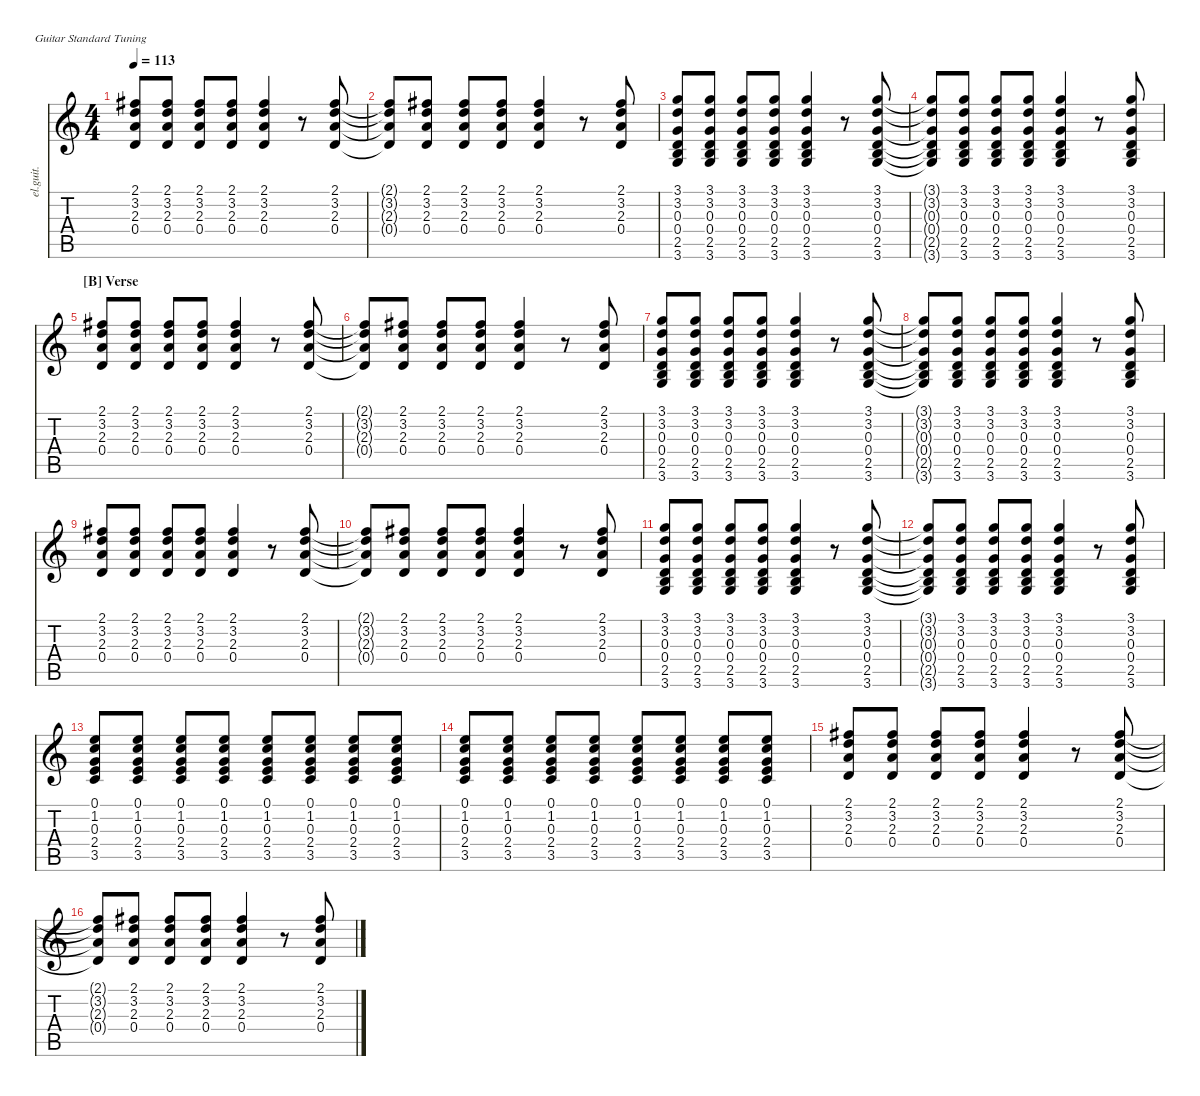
\defaultSystemsLayout 4
\hideDynamics
\bracketExtendMode nobrackets
\otherSystemsTrackNameOrientation horizontal
\track ("Clean Guitar" "el.guit.") {instrument electricguitarclean}
\staff {score tabs}
\tuning (E4 B3 G3 D3 A2 E2)
\ts (4 4)
\tempo 113
\clef g2
\ks c
(0.4 2.3 3.2 2.1).8{dy mf} (0.4 2.3 3.2 2.1).8 (0.4 2.3 3.2 2.1).8 (0.4 2.3 3.2 2.1).8 (0.4 2.3 3.2 2.1).4 r.8 (0.4 2.3 3.2 2.1).8 |
(0.4{t} 2.3{t} 3.2{t} 2.1{t}).8 (0.4 2.3 3.2 2.1).8 (0.4 2.3 3.2 2.1).8 (0.4 2.3 3.2 2.1).8 (0.4 2.3 3.2 2.1).4 r.8 (0.4 2.3 3.2 2.1).8 |
(0.4 0.3 3.2 3.1 3.6 2.5).8 (0.4 0.3 3.2 3.1 3.6 2.5).8 (0.4 0.3 3.2 3.1 3.6 2.5).8 (0.4 0.3 3.2 3.1 3.6 2.5).8 (0.4 0.3 3.2 3.1 3.6 2.5).4 r.8 (0.4 0.3 3.2 3.1 3.6 2.5).8 |
(0.4{t} 0.3{t} 3.2{t} 3.1{t} 3.6{t} 2.5{t}).8 (0.4 0.3 3.2 3.1 3.6 2.5).8 (0.4 0.3 3.2 3.1 3.6 2.5).8 (0.4 0.3 3.2 3.1 3.6 2.5).8 (0.4 0.3 3.2 3.1 3.6 2.5).4 r.8 (0.4 0.3 3.2 3.1 3.6 2.5).8 |
\section ("B" "Verse")
(0.4 2.3 3.2 2.1).8 (0.4 2.3 3.2 2.1).8 (0.4 2.3 3.2 2.1).8 (0.4 2.3 3.2 2.1).8 (0.4 2.3 3.2 2.1).4 r.8 (0.4 2.3 3.2 2.1).8 |
(0.4{t} 2.3{t} 3.2{t} 2.1{t}).8 (0.4 2.3 3.2 2.1).8 (0.4 2.3 3.2 2.1).8 (0.4 2.3 3.2 2.1).8 (0.4 2.3 3.2 2.1).4 r.8 (0.4 2.3 3.2 2.1).8 |
(0.4 0.3 3.2 3.1 3.6 2.5).8 (0.4 0.3 3.2 3.1 3.6 2.5).8 (0.4 0.3 3.2 3.1 3.6 2.5).8 (0.4 0.3 3.2 3.1 3.6 2.5).8 (0.4 0.3 3.2 3.1 3.6 2.5).4 r.8 (0.4 0.3 3.2 3.1 3.6 2.5).8 |
(0.4{t} 0.3{t} 3.2{t} 3.1{t} 3.6{t} 2.5{t}).8 (0.4 0.3 3.2 3.1 3.6 2.5).8 (0.4 0.3 3.2 3.1 3.6 2.5).8 (0.4 0.3 3.2 3.1 3.6 2.5).8 (0.4 0.3 3.2 3.1 3.6 2.5).4 r.8 (0.4 0.3 3.2 3.1 3.6 2.5).8 |
(0.4 2.3 3.2 2.1).8 (0.4 2.3 3.2 2.1).8 (0.4 2.3 3.2 2.1).8 (0.4 2.3 3.2 2.1).8 (0.4 2.3 3.2 2.1).4 r.8 (0.4 2.3 3.2 2.1).8 |
(0.4{t} 2.3{t} 3.2{t} 2.1{t}).8 (0.4 2.3 3.2 2.1).8 (0.4 2.3 3.2 2.1).8 (0.4 2.3 3.2 2.1).8 (0.4 2.3 3.2 2.1).4 r.8 (0.4 2.3 3.2 2.1).8 |
(0.4 0.3 3.2 3.1 3.6 2.5).8 (0.4 0.3 3.2 3.1 3.6 2.5).8 (0.4 0.3 3.2 3.1 3.6 2.5).8 (0.4 0.3 3.2 3.1 3.6 2.5).8 (0.4 0.3 3.2 3.1 3.6 2.5).4 r.8 (0.4 0.3 3.2 3.1 3.6 2.5).8 |
(0.4{t} 0.3{t} 3.2{t} 3.1{t} 3.6{t} 2.5{t}).8 (0.4 0.3 3.2 3.1 3.6 2.5).8 (0.4 0.3 3.2 3.1 3.6 2.5).8 (0.4 0.3 3.2 3.1 3.6 2.5).8 (0.4 0.3 3.2 3.1 3.6 2.5).4 r.8 (0.4 0.3 3.2 3.1 3.6 2.5).8 |
(3.5 2.4 0.3 1.2 0.1).8 (3.5 2.4 0.3 1.2 0.1).8 (3.5 2.4 0.3 1.2 0.1).8 (3.5 2.4 0.3 1.2 0.1).8 (3.5 2.4 0.3 1.2 0.1).8 (3.5 2.4 0.3 1.2 0.1).8 (3.5 2.4 0.3 1.2 0.1).8 (3.5 2.4 0.3 1.2 0.1).8 |
(3.5 2.4 0.3 1.2 0.1).8 (3.5 2.4 0.3 1.2 0.1).8 (3.5 2.4 0.3 1.2 0.1).8 (3.5 2.4 0.3 1.2 0.1).8 (3.5 2.4 0.3 1.2 0.1).8 (3.5 2.4 0.3 1.2 0.1).8 (3.5 2.4 0.3 1.2 0.1).8 (3.5 2.4 0.3 1.2 0.1).8 |
(0.4 2.3 3.2 2.1).8 (0.4 2.3 3.2 2.1).8 (0.4 2.3 3.2 2.1).8 (0.4 2.3 3.2 2.1).8 (0.4 2.3 3.2 2.1).4 r.8 (0.4 2.3 3.2 2.1).8 |
(0.4{t} 2.3{t} 3.2{t} 2.1{t}).8 (0.4 2.3 3.2 2.1).8 (0.4 2.3 3.2 2.1).8 (0.4 2.3 3.2 2.1).8 (0.4 2.3 3.2 2.1).4 r.8 (0.4 2.3 3.2 2.1).8
